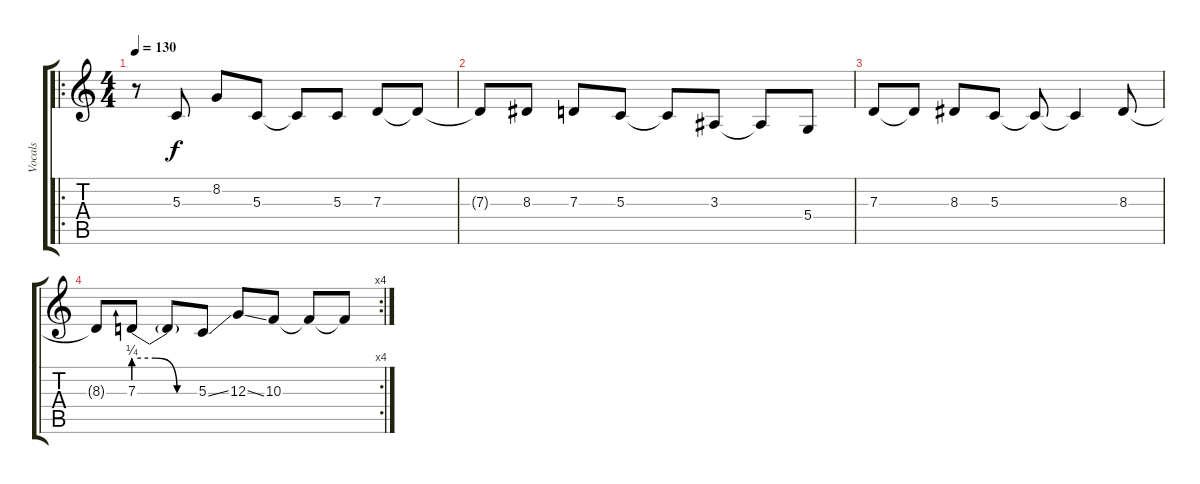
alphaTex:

\track ("Vocals" "Vocals") {instrument lead6voice}
\staff {score tabs}
\tuning (E4 B3 G3 D3 A2 E2) {hide}
\ro
\ts (4 4)
\tempo 130
\clef g2
\ks c
r.8{dy f volume 9 instrument lead2sawtooth} 5.3.8 8.2.8 5.3.8 5.3{t}.8 5.3.8 7.3.8 7.3{t}.8 |
7.3{t}.8 8.3.8 7.3.8 5.3.8 5.3{t}.8 3.3.8 3.3{t}.8 5.4.8 |
7.3.8 7.3{t}.8 8.3.8 5.3.8 5.3{t}.8 5.3{t}.4 8.3.8 |
\rc 4
8.3{t}.8 7.3{be (custom 0 1 20 1 40 0 60 0)}.8 7.3{t}.8 5.3{ss}.8 12.3{ss}.8 10.3.8 10.3{t}.8 10.3{t}.8
